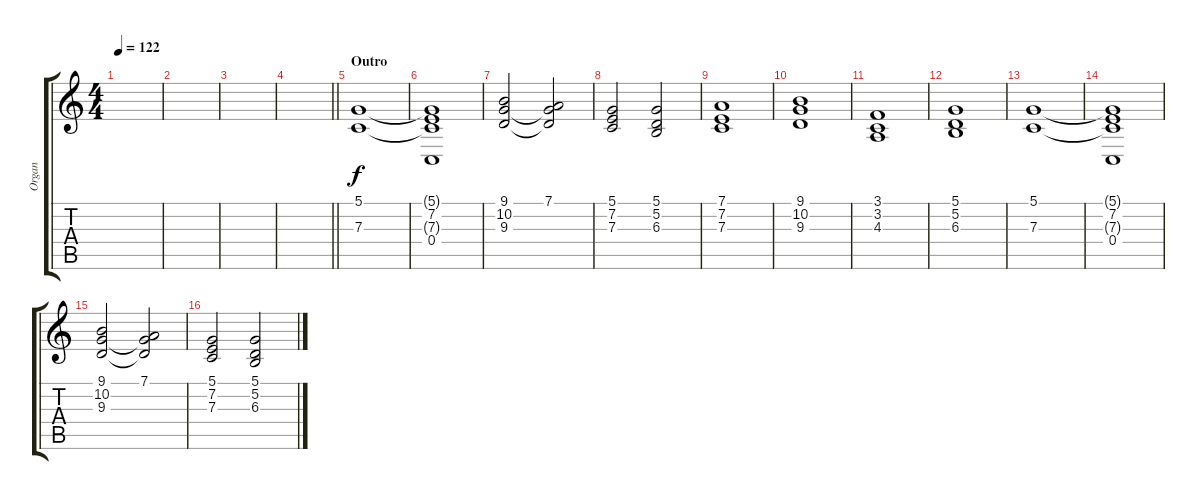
\track ("Organ" "Organ") {instrument drawbarorgan}
\staff {score tabs}
\tuning (D4 A3 F3 C3 G2 C2) {hide}
\ts (4 4)
\tempo 122
\clef g2
\ks c
|
|
|
\barLineRight lightlight
|
\section ("" "Outro")
(5.1 7.3).1 |
(5.1{t} 7.2 7.3{t} 0.4).1 |
(9.1 10.2 9.3).2 (7.1 10.2{t} 9.3{t}).2 |
(5.1 7.2 7.3).2 (5.1 5.2 6.3).2 |
(7.1 7.2 7.3).1 |
(9.1 10.2 9.3).1 |
(3.1 3.2 4.3).1 |
(5.1 5.2 6.3).1 |
(5.1 7.3).1 |
(5.1{t} 7.2 7.3{t} 0.4).1 |
(9.1 10.2 9.3).2 (7.1 10.2{t} 9.3{t}).2 |
(5.1 7.2 7.3).2 (5.1 5.2 6.3).2
